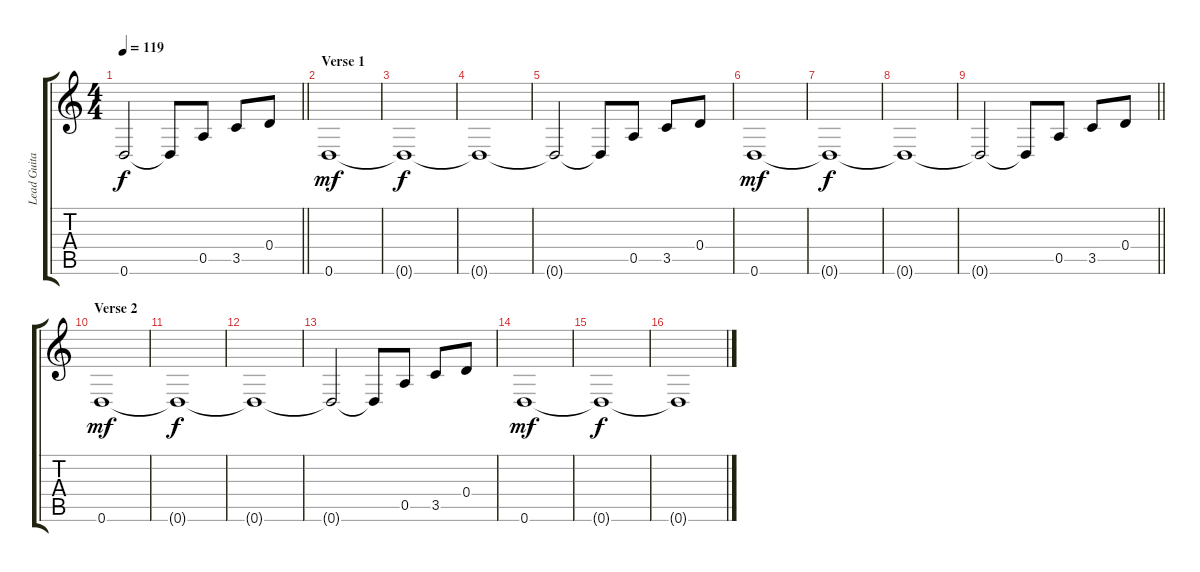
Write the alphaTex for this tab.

\track ("Lead Guitar" "Lead Guita") {instrument overdrivenguitar}
\staff {score tabs}
\tuning (E4 B3 G3 D3 A2 D2) {hide}
\ts (4 4)
\tempo 119
\clef g2
\barLineRight lightlight
\ks c
0.6{t}.2{dy f} 0.6{t}.8 0.5.8 3.5.8 0.4.8 |
\section ("" "Verse 1")
0.6.1{dy mf} |
0.6{t}.1{dy f} |
0.6{t}.1 |
0.6{t}.2 0.6{t}.8 0.5.8 3.5.8 0.4.8 |
0.6.1{dy mf} |
0.6{t}.1{dy f} |
0.6{t}.1 |
\barLineRight lightlight
0.6{t}.2 0.6{t}.8 0.5.8 3.5.8 0.4.8 |
\section ("" "Verse 2")
0.6.1{dy mf} |
0.6{t}.1{dy f} |
0.6{t}.1 |
0.6{t}.2 0.6{t}.8 0.5.8 3.5.8 0.4.8 |
0.6.1{dy mf} |
0.6{t}.1{dy f} |
0.6{t}.1
